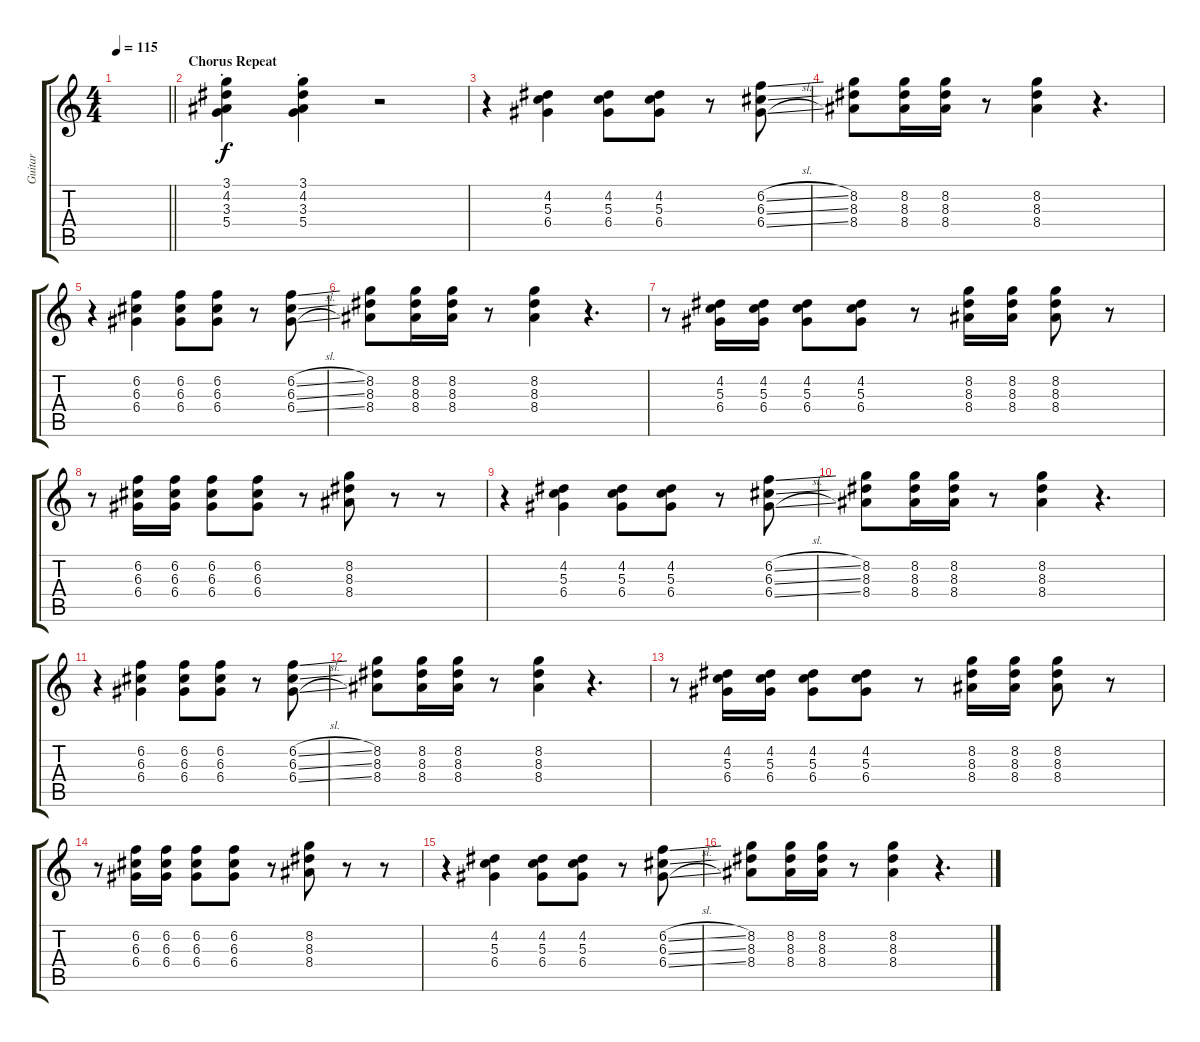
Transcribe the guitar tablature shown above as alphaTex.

\track ("Guitar" "Guitar") {instrument electricguitarclean}
\staff {score tabs}
\tuning (E4 B3 G3 D3 A2 E2) {hide}
\ts (4 4)
\tempo 115
\clef g2
\barLineRight lightlight
\ks c
|
\section ("" "Chorus Repeat")
(3.1{st} 4.2{st} 3.3{st} 5.4{st}).4 (3.1{st} 4.2{st} 3.3{st} 5.4{st}).4 r.2 |
r.4 (4.2 5.3 6.4).4 (4.2 5.3 6.4).8 (4.2 5.3 6.4).8 r.8 (6.2{sl} 6.3{sl} 6.4{sl}).8 |
(8.2 8.3 8.4).8 (8.2 8.3 8.4).16 (8.2 8.3 8.4).16 r.8 (8.2 8.3 8.4).4 r.4{d} |
r.4 (6.2 6.3 6.4).4 (6.2 6.3 6.4).8 (6.2 6.3 6.4).8 r.8 (6.2{sl} 6.3{sl} 6.4{sl}).8 |
(8.2 8.3 8.4).8 (8.2 8.3 8.4).16 (8.2 8.3 8.4).16 r.8 (8.2 8.3 8.4).4 r.4{d} |
r.8 (4.2 5.3 6.4).16 (4.2 5.3 6.4).16 (4.2 5.3 6.4).8 (4.2 5.3 6.4).8 r.8 (8.2 8.3 8.4).16 (8.2 8.3 8.4).16 (8.2 8.3 8.4).8 r.8 |
r.8 (6.2 6.3 6.4).16 (6.2 6.3 6.4).16 (6.2 6.3 6.4).8 (6.2 6.3 6.4).8 r.8 (8.2 8.3 8.4).8 r.8 r.8 |
r.4 (4.2 5.3 6.4).4 (4.2 5.3 6.4).8 (4.2 5.3 6.4).8 r.8 (6.2{sl} 6.3{sl} 6.4{sl}).8 |
(8.2 8.3 8.4).8 (8.2 8.3 8.4).16 (8.2 8.3 8.4).16 r.8 (8.2 8.3 8.4).4 r.4{d} |
r.4 (6.2 6.3 6.4).4 (6.2 6.3 6.4).8 (6.2 6.3 6.4).8 r.8 (6.2{sl} 6.3{sl} 6.4{sl}).8 |
(8.2 8.3 8.4).8 (8.2 8.3 8.4).16 (8.2 8.3 8.4).16 r.8 (8.2 8.3 8.4).4 r.4{d} |
r.8 (4.2 5.3 6.4).16 (4.2 5.3 6.4).16 (4.2 5.3 6.4).8 (4.2 5.3 6.4).8 r.8 (8.2 8.3 8.4).16 (8.2 8.3 8.4).16 (8.2 8.3 8.4).8 r.8 |
r.8 (6.2 6.3 6.4).16 (6.2 6.3 6.4).16 (6.2 6.3 6.4).8 (6.2 6.3 6.4).8 r.8 (8.2 8.3 8.4).8 r.8 r.8 |
r.4 (4.2 5.3 6.4).4 (4.2 5.3 6.4).8 (4.2 5.3 6.4).8 r.8 (6.2{sl} 6.3{sl} 6.4{sl}).8 |
(8.2 8.3 8.4).8 (8.2 8.3 8.4).16 (8.2 8.3 8.4).16 r.8 (8.2 8.3 8.4).4 r.4{d}
